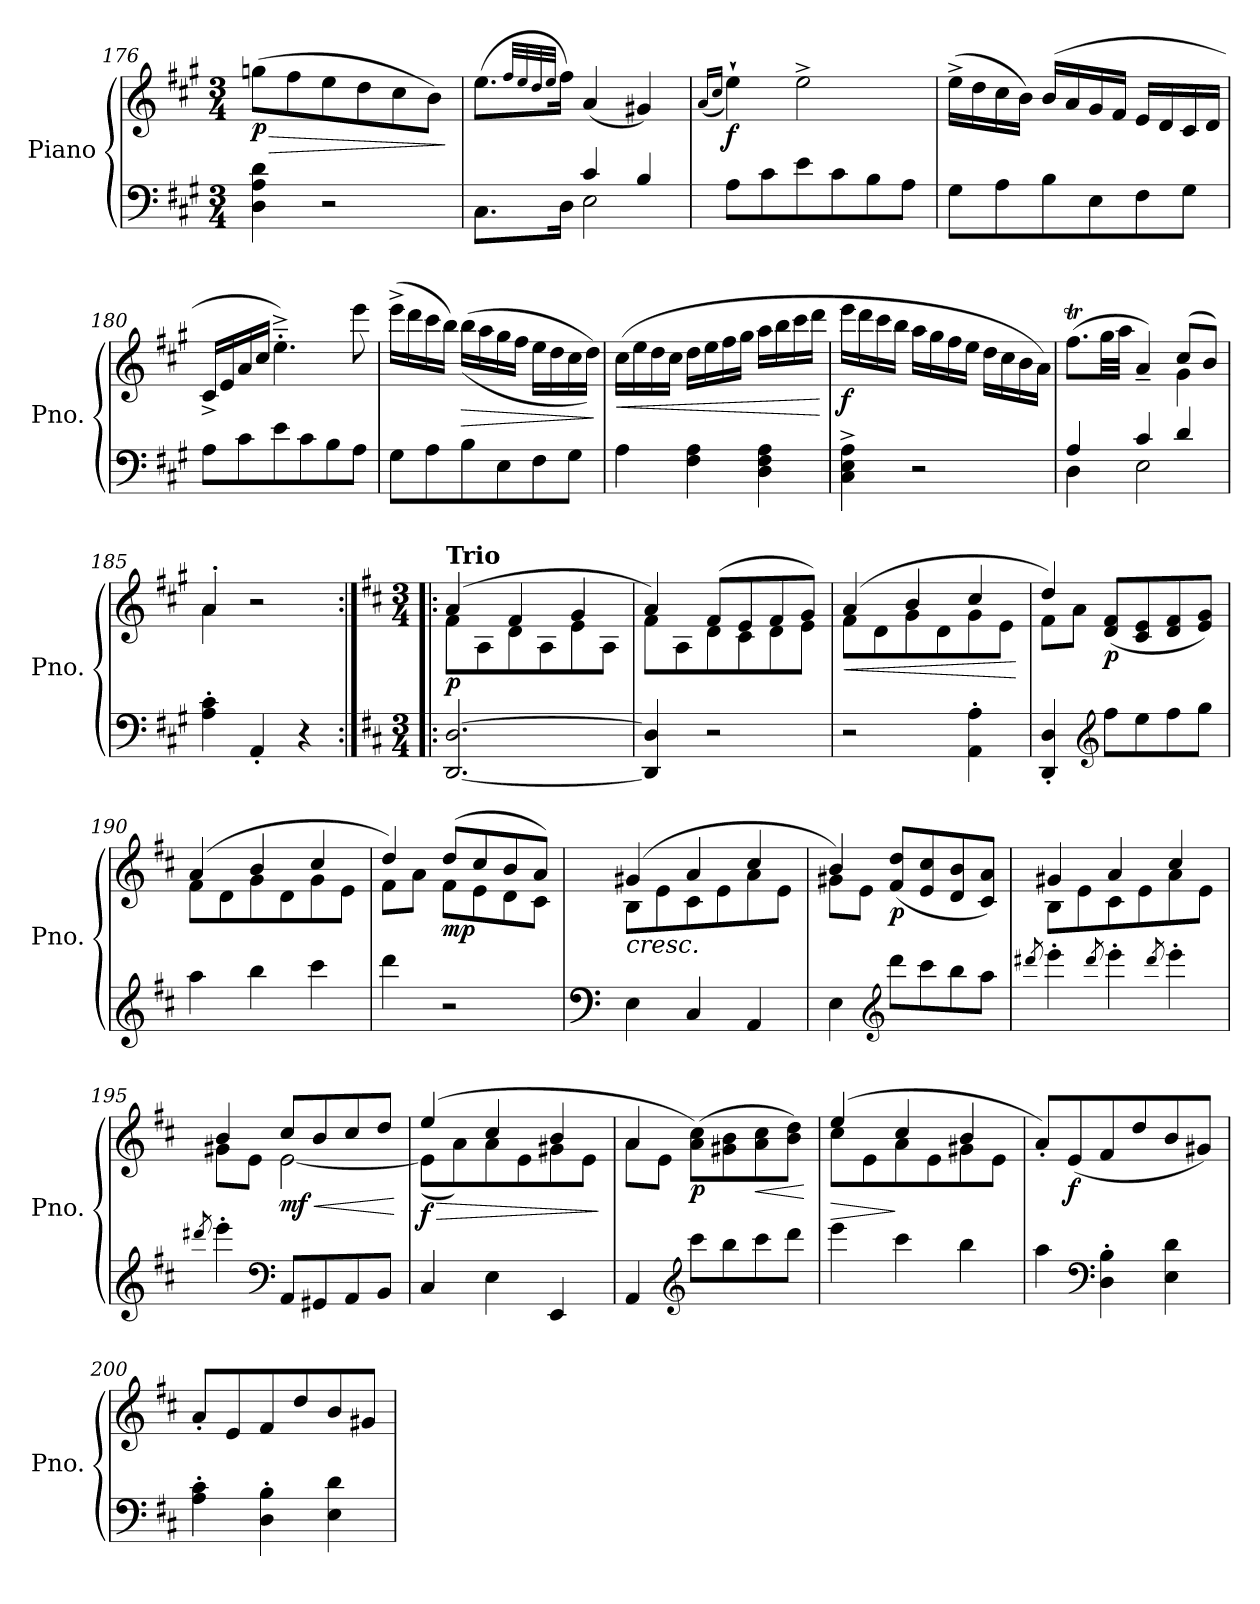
**kern	**kern	**dynam
*part1	*part1	*part1
*staff2	*staff1	*staff1/2
*I"Piano	*	*
*I'Pno.	*	*
*clefF4	*clefG2	*
*k[f#c#g#]	*k[f#c#g#]	*
*M3/4	*M3/4	*
=176	=176	=176
!	!	!LO:HP:b
!	!	!LO:DY:n=1:b
4D\ 4A\ 4d\	(>8ggn\L	> p
.	8ff#\	.
2r	8ee\	.
.	8dd\	.
.	8cc#\	.
.	8b\J)	.
.	.	]
=177	=177	=177
*^	*	*
8.C#\L	4ryy	(<8.ee\L	.
.	.	32qff#/LLL	.
.	.	32qee/	.
.	.	32qdd/	.
.	.	32qee/JJJ	.
16D\Jk	.	16ff#\Jk)	.
4c#/	2E\	(<4a/	.
4B/	.	4g#X/)	.
*v	*v	*	*
=178	=178	=178
.	(<16qa/LL	.
.	16qcc#/JJ	.
!	!	!LO:DY:b
8A\L	4ee`\)	f
8c#\	.	.
8e\	2ee^\	.
8c#\	.	.
8B\	.	.
8A\J	.	.
!!LO:LB:g=z
=179	=179	=179
8G#\L	(>16ee^\LL	.
.	16dd\	.
8A\	16cc#\	.
.	16b\JJ)	.
8B\	(>16b/LL	.
.	16a/	.
8E\	16g#/	.
.	16f#/JJ	.
8F#\	16e/LL	.
.	16d/	.
8G#\J	16c#/	.
.	16d/JJ	.
=180	=180	=180
8A\L	16c#^/LL	.
.	16e/	.
8c#\	16a/	.
.	16cc#/JJ	.
8e\	4.ee'~^\)	.
8c#\	.	.
8B\	.	.
8A\J	8eee\	.
=181	=181	=181
8G#\L	(>16eee^\LL	.
.	16ddd\	.
8A\	16ccc#\	.
.	16bb\JJ)	.
!	!	!LO:HP:b
8B\	(>(>16bb\LL	>
.	16aa\	.
8E\	16gg#\	.
.	16ff#\JJ	.
8F#\	16ee\LL	.
.	16dd\	.
8G#\J	16cc#\	.
.	16dd\JJ))	.
.	.	]
=182	=182	=182
!	!	!LO:HP:b
4A\	(>16cc#\LL	<
.	16ee\	.
.	16dd\	.
.	16cc#\JJ	.
4F#\ 4A\	16dd\LL	.
.	16ee\	.
.	16ff#\	.
.	16gg#\JJ	.
4D\ 4F#\ 4A\	16aa\LL	.
.	16bb\	.
.	16ccc#\	.
.	16ddd\JJ	.
.	.	[
!!LO:LB:g=z
=183	=183	=183
!	!	!LO:DY:b
4C#\^ 4E\^ 4A\^	16eee\LL	f
.	16ddd\	.
.	16ccc#\	.
.	16bb\JJ	.
2r	16aa\LL	.
.	16gg#\	.
.	16ff#\	.
.	16ee\JJ	.
.	16dd\LL	.
.	16cc#\	.
.	16b\	.
.	16a\JJ)	.
=184	=184	=184
*^	*^	*
4A/	4D\	(>8.ff#T\L	2ryy	.
.	.	32gg#\LL	.	.
.	.	32aa\JJJ	.	.
4c#/	2E\	4a~/)	.	.
4d/	.	(>8cc#/L	4g#\	.
.	.	8b/J)	.	.
*v	*v	*	*	*
=185	=185	=185	=185
4A\' 4c#\'	4a'/	4a\	.
4AA'/	2r	2ryy	.
4r	.	.	.
!!LO:PB:g=z	!!
=186:|!|:	=186:|!|:	=186:|!|:	=186:|!|:
*k[f#c#]	*k[f#c#]	*	*
*M3/4	*M3/4	*	*
!	!LO:TX:B:t=Trio	!	!
!	!	!	!LO:DY:a=2
[2.DD/ [2.D/	(>4a/	8f#\L	p
.	.	8A\	.
.	4f#/	8d\	.
.	.	8A\	.
.	4g/	8e\	.
.	.	8A\J	.
=187	=187	=187	=187
4DD/] 4D/]	4a/)	8f#\L	.
.	.	8A\	.
2r	(>8f#/L	8d\	.
.	8e/	8c#\	.
.	8f#/	8d\	.
.	8g/J)	8e\J	.
=188	=188	=188	=188
!	!	!	!LO:HP:b
2r	(>4a/	8f#\L	<
.	.	8d\	.
.	4b/	8g\	.
.	.	8d\	.
4AA\' 4A\'	4cc#/	8g\	.
.	.	8e\J	.
*	*v	*v	*
.	.	[
=189	=189	=189
*	*^	*
4DD/' 4D/'	4dd/)	8f#\L	.
.	.	8a\J	.
*clefG2	*	*	*
!	!	!	!LO:DY:b
8ff#\L	(<8d/ 8f#/L	2ryy	p
8ee\	8c#/ 8e/	.	.
8ff#\	8d/ 8f#/	.	.
8gg\J	8e/ 8g/J)	.	.
=190	=190	=190	=190
4aa\	(>4a/	8f#\L	.
.	.	8d\	.
4bb\	4b/	8g\	.
.	.	8d\	.
4ccc#\	4cc#/	8g\	.
.	.	8e\J	.
=191	=191	=191	=191
4ddd\	4dd/)	8f#\L	.
.	.	8a\J	.
!	!	!	!LO:DY:b
2r	(>8dd/L	8f#\L	mp
.	8cc#/	8e\	.
.	8b/	8d\	.
.	8a/J)	8c#\J	.
!!LO:LB:g=z	!!
=192	=192	=192	=192
*clefF4	*	*	*
!	!LO:TX:b:i:t=cresc.	!	!
4E\	(>4g#X/	8B\L	.
.	.	8e\	.
4C#/	4a/	8c#\	.
.	.	8e\	.
4AA/	4cc#/	8a\	.
.	.	8e\J	.
=193	=193	=193	=193
4E\	4b/)	8g#X\L	.
.	.	8e\J	.
*clefG2	*	*	*
!	!	!	!LO:DY:b
8ddd\L	(<8f#/ 8dd/L	2ryy	p
8ccc#\	8e/ 8cc#/	.	.
8bb\	8d/ 8b/	.	.
8aa\J	8c#/ 8a/J)	.	.
=194	=194	=194	=194
8qddd#X/	.	.	.
4eee'\	4g#X/	8B\L	.
.	.	8e\	.
8qddd#/	.	.	.
4eee'\	4a/	8c#\	.
.	.	8e\	.
8qddd#/	.	.	.
4eee'\	4cc#/	8a\	.
.	.	8e\J	.
=195	=195	=195	=195
8qddd#X/	.	.	.
4eee'\	4b/	8g#X\L	.
.	.	8e\J	.
*clefF4	*	*	*
!	!	!	!LO:HP:b
!	!	!	!LO:DY:n=1:b
8AA/L	8cc#/L	[2e\	< mf
8GG#X/	8b/	.	.
8AA/	8cc#/	.	.
8BB/J	8dd/J	.	.
*	*v	*v	*
.	.	[
=196	=196	=196
!	!	!LO:HP:b
*	*^	*
!	!	!	!LO:DY:n=1:b
4C#/	(>4ee/	(>8e\L]	> f
.	.	8a\)	.
4E\	4cc#/	8a\	.
.	.	8e\	.
4EE/	4b/	8g#X\	.
.	.	8e\J	.
*	*v	*v	*
.	.	]
!!LO:LB:g=z
=197	=197	=197
*	*^	*
4AA/	4a/	8a\L	.
.	.	8e\J	.
*clefG2	*	*	*
!	!	!	!LO:DY:b
8ccc#\L	(>8a\ 8cc#\L)	2ryy	p
8bb\	8g#X\ 8b\	.	.
!	!	!	!LO:HP:b
8ccc#\	8a\ 8cc#\	.	<
8ddd\J	8b\ 8dd\J)	.	.
*	*v	*v	*
.	.	[
=198	=198	=198
!	!	!LO:HP:b
*	*^	*
4eee\	(>4ee/	8cc#\L	>
.	.	8e\	.
4ccc#\	4cc#/	8a\	]
.	.	8e\	.
4bb\	4b/	8g#X\	.
.	.	8e\J	.
*	*v	*v	*
=199	=199	=199
4aa\	8a'/L)	.
!	!	!LO:DY:b
.	(<8e/	f
*clefF4	*	*
4D\' 4B\'	8f#/	.
.	8dd/	.
4E\ 4d\	8b/	.
.	8g#X/J)	.
=200	=200	=200
4A\' 4c#\'	8a'/L	.
.	8e/	.
4D\' 4B\'	8f#/	.
.	8dd/	.
4E\ 4d\	8b/	.
.	8g#X/J	.
=	=	=
*-	*-	*-
